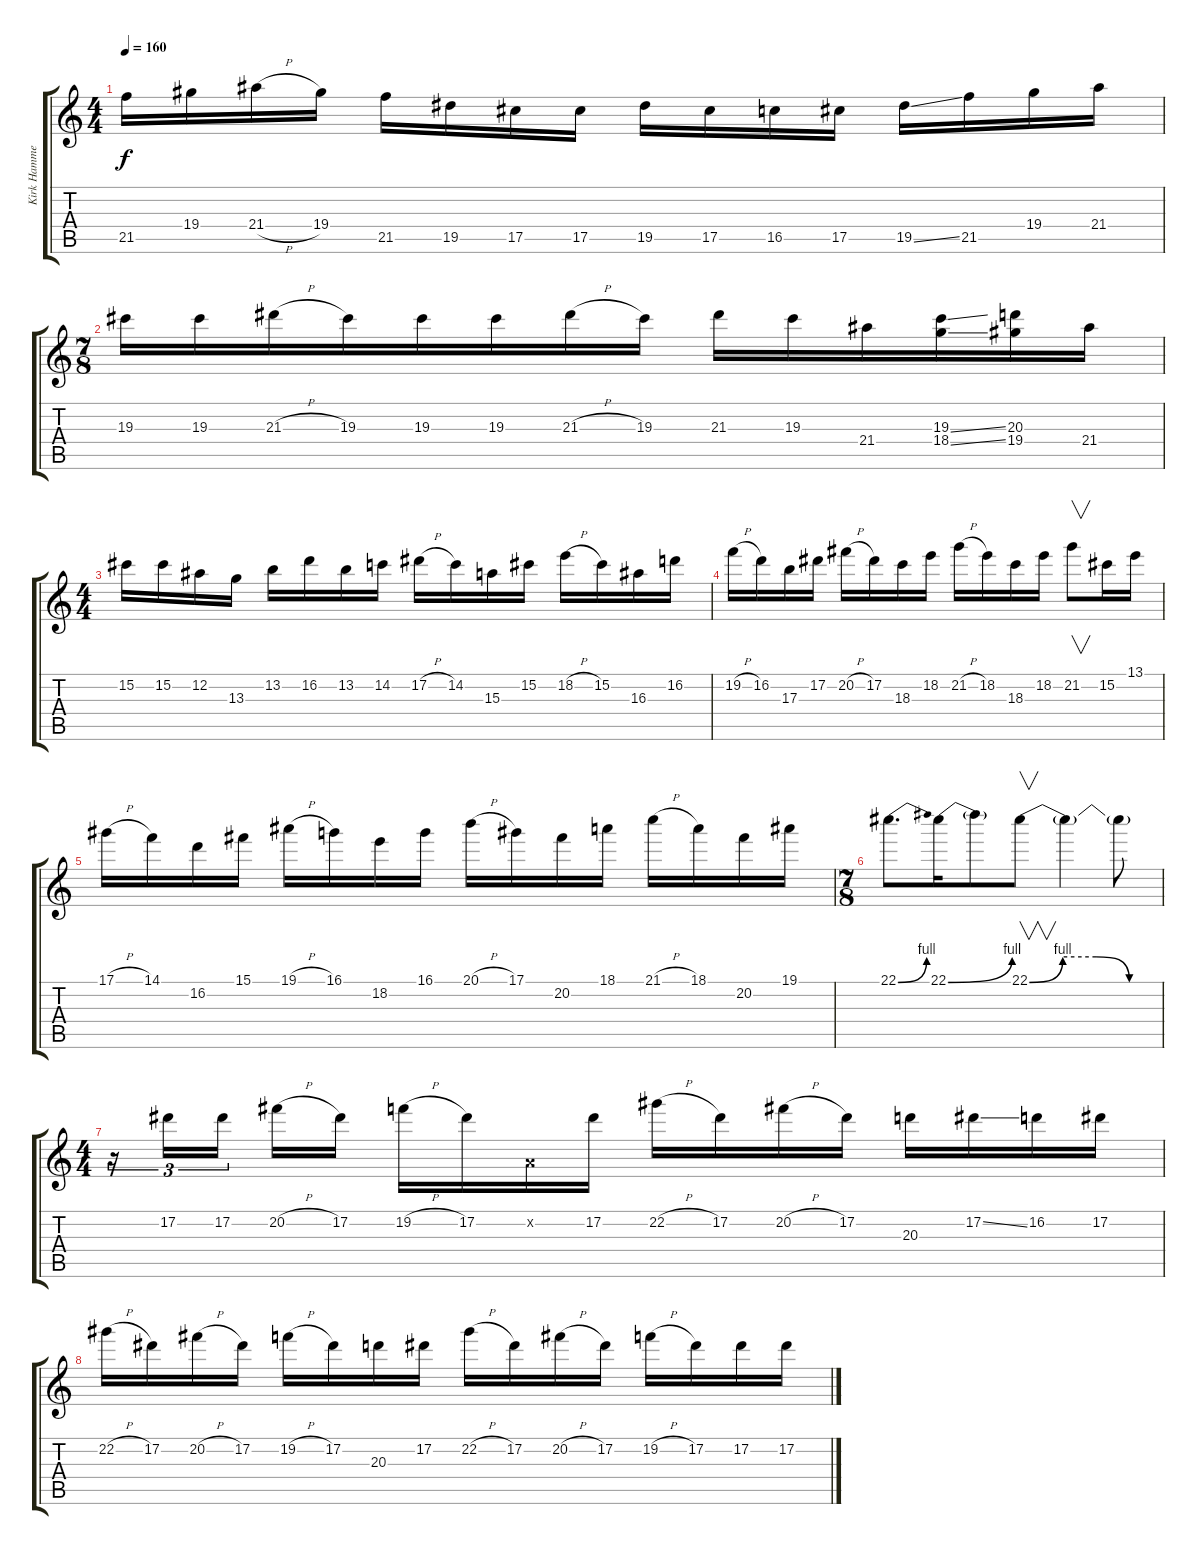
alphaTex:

\track ("Kirk Hammett (Distortion Guitar)" "Kirk Hamme") {instrument overdrivenguitar}
\staff {score tabs}
\tuning (Eb4 Bb3 Gb3 Db3 Ab2 Eb2) {hide}
\ts (4 4)
\tempo 160
\clef g2
\ks c
21.5.16{dy f} 19.4.16 21.4{h}.16 19.4.16 21.5.16 19.5.16 17.5.16 17.5.16 19.5.16 17.5.16 16.5.16 17.5.16 19.5{ss}.16 21.5.16 19.4.16 21.4.16 |
\ts (7 8)
19.3.16 19.3.16 21.3{h}.16 19.3.16 19.3.16 19.3.16 21.3{h}.16 19.3.16 21.3.16 19.3.16 21.4.16 (19.3{ss} 18.4{ss}).16 (20.3 19.4).16 21.4.16 |
\ts (4 4)
15.2.16 15.2.16 12.2.16 13.3.16 13.2.16 16.2.16 13.2.16 14.2.16 17.2{h}.16 14.2.16 15.3.16 15.2.16 18.2{h}.16 15.2.16 16.3.16 16.2.16 |
19.2{h}.16 16.2.16 17.3.16 17.2.16 20.2{h}.16 17.2.16 18.3.16 18.2.16 21.2{h}.16 18.2.16 18.3.16 18.2.16 21.2.8{v} 15.2.16 13.1.16 |
17.1{h}.16 14.1.16 16.2.16 15.1.16 19.1{h}.16 16.1.16 18.2.16 16.1.16 20.1{h}.16 17.1.16 20.2.16 18.1.16 21.1{h}.16 18.1.16 20.2.16 19.1.16 |
\ts (7 8)
22.1{be (bend 0 0 60 4)}.8{d} 22.1{be (bend 0 0 60 4)}.16 22.1{t}.8 22.1{be (custom 0 0 15 4 30 4 45 0 60 0)}.8{v} 22.1{t}.4 22.1{t}.8 |
\ts (4 4)
r.16{tu (3 2)} 17.2.16{tu (3 2)} 17.2.16{tu (3 2)} 20.2{h}.16 17.2.16 19.2{h}.16 17.2.16 -1.2{x}.16 17.2.16 22.2{h}.16 17.2.16 20.2{h}.16 17.2.16 20.3.16 17.2{ss}.16 16.2.16 17.2.16 |
22.2{h}.16 17.2.16 20.2{h}.16 17.2.16 19.2{h}.16 17.2.16 20.3.16 17.2.16 22.2{h}.16 17.2.16 20.2{h}.16 17.2.16 19.2{h}.16 17.2.16 17.2.16 17.2.16
